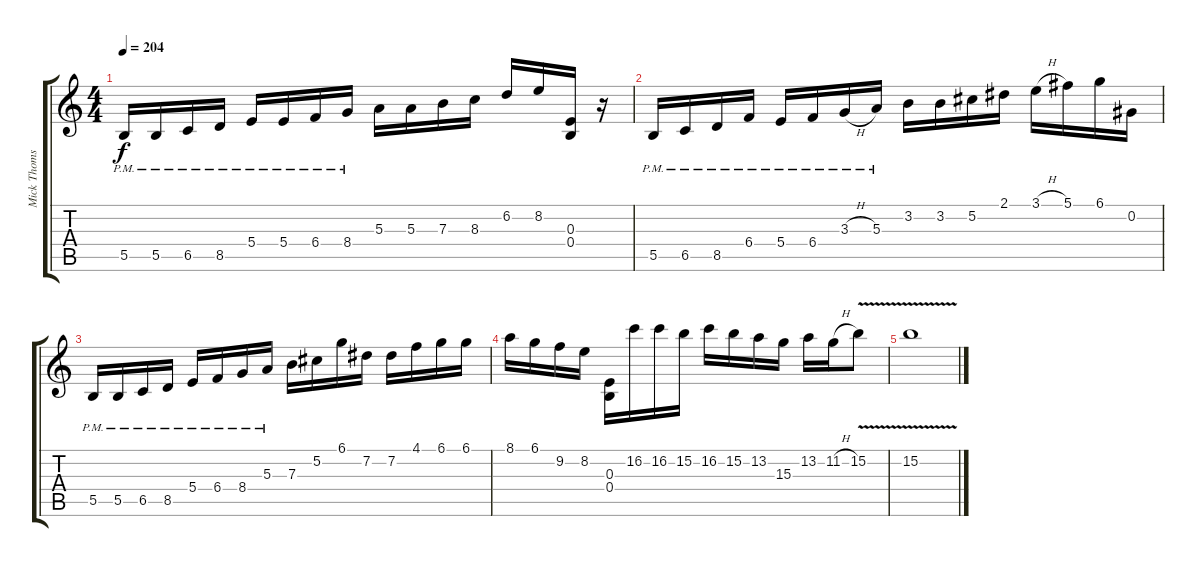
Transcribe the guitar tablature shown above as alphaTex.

\track ("Mick Thomson (Solo)" "Mick Thoms") {instrument distortionguitar}
\staff {score tabs}
\tuning (Db4 Ab3 E3 B2 Gb2 B1) {hide}
\ts (4 4)
\tempo 204
\clef g2
\ks c
5.5{pm}.16{dy f} 5.5{pm}.16 6.5{pm}.16 8.5{pm}.16 5.4{pm}.16 5.4{pm}.16 6.4{pm}.16 8.4{pm}.16 5.3.16 5.3.16 7.3.16 8.3.16 6.2.16 8.2.16 (0.3 0.4).16 r.16 |
5.5{pm}.16 6.5{pm}.16 8.5{pm}.16 6.4{pm}.16 5.4{pm}.16 6.4{pm}.16 3.3{h pm}.16 5.3{pm}.16 3.2.16 3.2.16 5.2.16 2.1.16 3.1{h}.16 5.1.16 6.1.16 0.2.16 |
5.5{pm}.16 5.5{pm}.16 6.5{pm}.16 8.5{pm}.16 5.4{pm}.16 6.4{pm}.16 8.4{pm}.16 5.3{pm}.16 7.3.16 5.2.16 6.1.16 7.2.16 7.2.16 4.1.16 6.1.16 6.1.16 |
8.1.16 6.1.16 9.2.16 8.2.16 (0.3 0.4).16 16.2.16 16.2.16 15.2.16 16.2.16 15.2.16 13.2.16 15.3.16 13.2.16 11.2{h}.16 15.2{v}.8 |
15.2{v}.1
